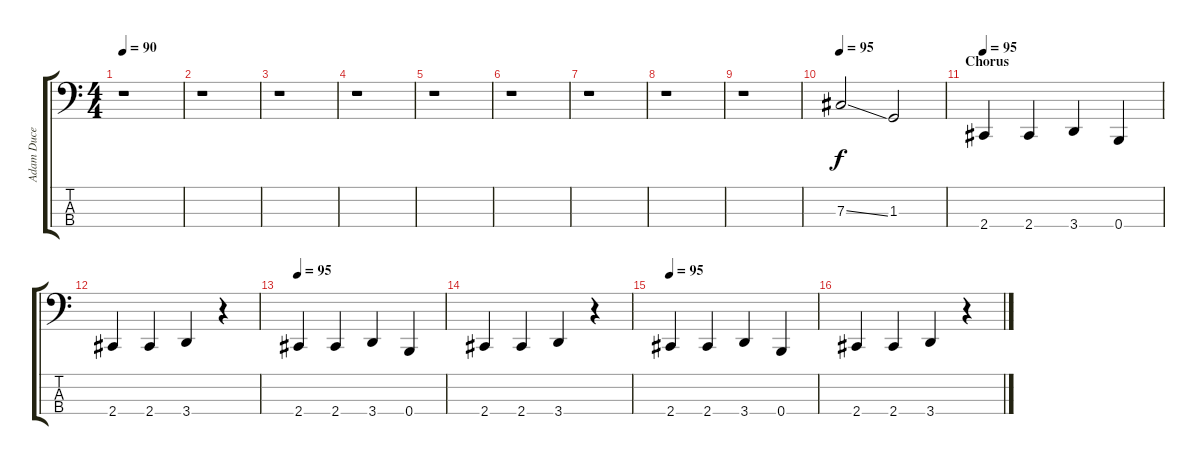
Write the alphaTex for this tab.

\track ("Adam Duce - Bass" "Adam Duce ") {instrument electricbasspick}
\staff {score tabs}
\tuning (E2 B1 Gb1 B0) {hide}
\ts (4 4)
\tempo 90
\clef f4
\ks c
r.1{dy f} |
r.1 |
r.1 |
r.1 |
r.1 |
r.1 |
r.1 |
r.1 |
r.1 |
\tempo 95
7.3{ss}.2 1.3.2 |
\section ("" "Chorus")
\tempo 95
2.4.4{volume 16 balance 8 instrument electricbasspick} 2.4.4 3.4.4 0.4.4 |
2.4.4 2.4.4 3.4.4 r.4 |
\tempo 95
2.4.4{volume 16 balance 8 instrument electricbasspick} 2.4.4 3.4.4 0.4.4 |
2.4.4 2.4.4 3.4.4 r.4 |
\tempo 95
2.4.4{volume 16 balance 8 instrument electricbasspick} 2.4.4 3.4.4 0.4.4 |
2.4.4 2.4.4 3.4.4 r.4
